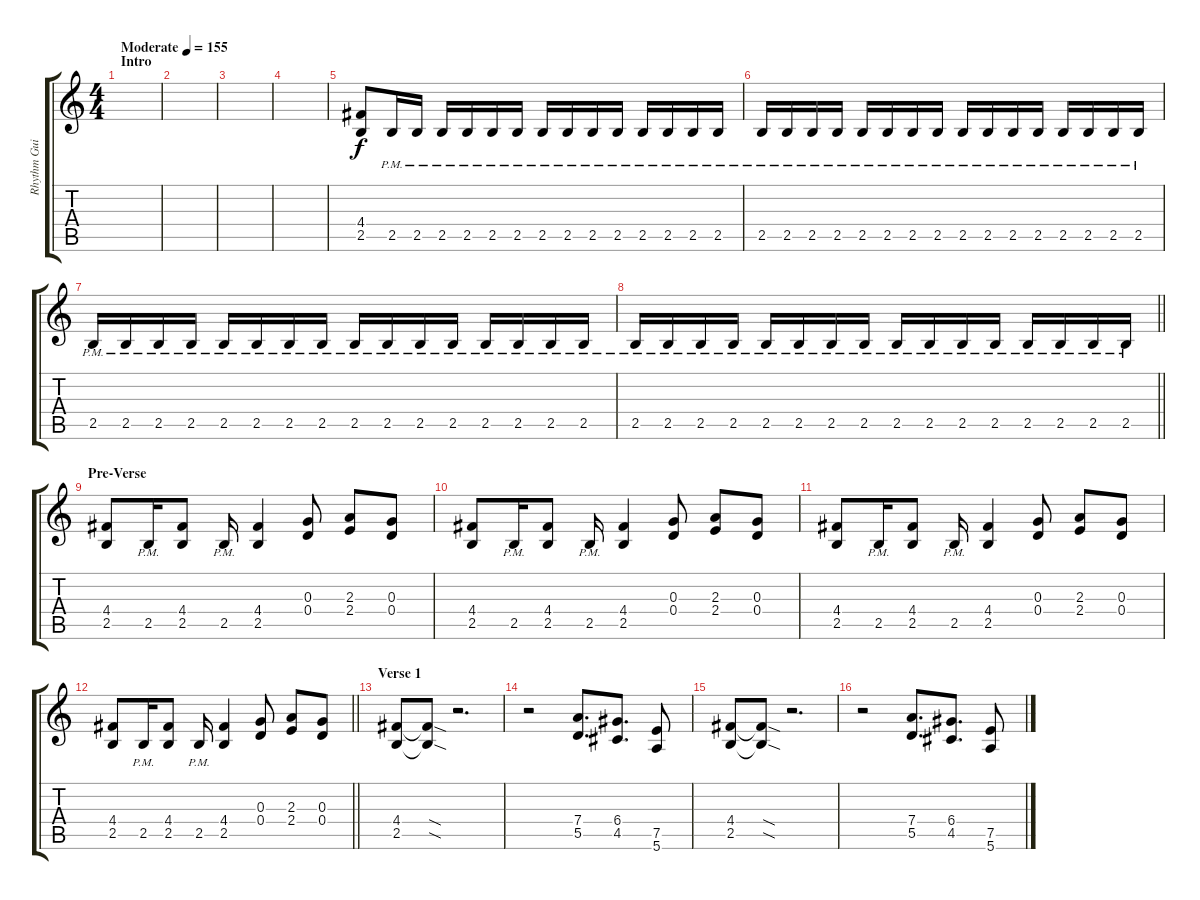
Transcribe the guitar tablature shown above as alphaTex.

\track ("Rhythm Guitar" "Rhythm Gui") {instrument distortionguitar}
\staff {score tabs}
\tuning (E4 B3 G3 D3 A2 E2) {hide}
\ts (4 4)
\section ("" "Intro")
\tempo (155 "Moderate")
\clef g2
\ks c
|
|
|
|
(4.4 2.5).8 2.5{pm}.16 2.5{pm}.16 2.5{pm}.16 2.5{pm}.16 2.5{pm}.16 2.5{pm}.16 2.5{pm}.16 2.5{pm}.16 2.5{pm}.16 2.5{pm}.16 2.5{pm}.16 2.5{pm}.16 2.5{pm}.16 2.5{pm}.16 |
2.5{pm}.16 2.5{pm}.16 2.5{pm}.16 2.5{pm}.16 2.5{pm}.16 2.5{pm}.16 2.5{pm}.16 2.5{pm}.16 2.5{pm}.16 2.5{pm}.16 2.5{pm}.16 2.5{pm}.16 2.5{pm}.16 2.5{pm}.16 2.5{pm}.16 2.5{pm}.16 |
2.5{pm}.16 2.5{pm}.16 2.5{pm}.16 2.5{pm}.16 2.5{pm}.16 2.5{pm}.16 2.5{pm}.16 2.5{pm}.16 2.5{pm}.16 2.5{pm}.16 2.5{pm}.16 2.5{pm}.16 2.5{pm}.16 2.5{pm}.16 2.5{pm}.16 2.5{pm}.16 |
\barLineRight lightlight
2.5{pm}.16 2.5{pm}.16 2.5{pm}.16 2.5{pm}.16 2.5{pm}.16 2.5{pm}.16 2.5{pm}.16 2.5{pm}.16 2.5{pm}.16 2.5{pm}.16 2.5{pm}.16 2.5{pm}.16 2.5{pm}.16 2.5{pm}.16 2.5{pm}.16 2.5{pm}.16 |
\section ("" "Pre-Verse")
(4.4 2.5).8 2.5{pm}.16 (4.4 2.5).8 2.5{pm}.16 (4.4 2.5).4 (0.3 0.4).8 (2.3 2.4).8 (0.3 0.4).8 |
(4.4 2.5).8 2.5{pm}.16 (4.4 2.5).8 2.5{pm}.16 (4.4 2.5).4 (0.3 0.4).8 (2.3 2.4).8 (0.3 0.4).8 |
(4.4 2.5).8 2.5{pm}.16 (4.4 2.5).8 2.5{pm}.16 (4.4 2.5).4 (0.3 0.4).8 (2.3 2.4).8 (0.3 0.4).8 |
\barLineRight lightlight
(4.4 2.5).8 2.5{pm}.16 (4.4 2.5).8 2.5{pm}.16 (4.4 2.5).4 (0.3 0.4).8 (2.3 2.4).8 (0.3 0.4).8 |
\section ("" "Verse 1")
(4.4 2.5).8 (4.4{sod t} 2.5{sod t}).8 r.2{d} |
r.2 (7.4 5.5).8{d} (6.4 4.5).8{d} (7.5 5.6).8 |
(4.4 2.5).8 (4.4{sod t} 2.5{sod t}).8 r.2{d} |
r.2 (7.4 5.5).8{d} (6.4 4.5).8{d} (7.5 5.6).8
